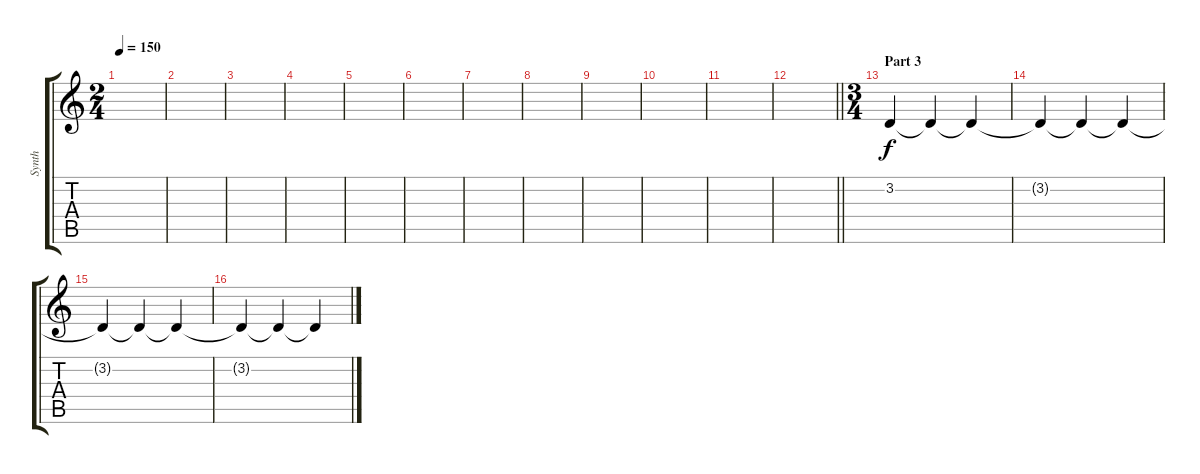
\track ("Synth" "Synth") {instrument fx3crystal}
\staff {score tabs}
\tuning (E4 B3 G3 D3 A2 E2) {hide}
\ts (2 4)
\tempo 150
\clef g2
\ks c
|
|
|
|
|
|
|
|
|
|
|
\barLineRight lightlight
|
\ts (3 4)
\section ("" "Part 3")
3.2.4 3.2{t}.4 3.2{t}.4 |
3.2{t}.4 3.2{t}.4 3.2{t}.4 |
3.2{t}.4 3.2{t}.4 3.2{t}.4 |
3.2{t}.4 3.2{t}.4 3.2{t}.4
